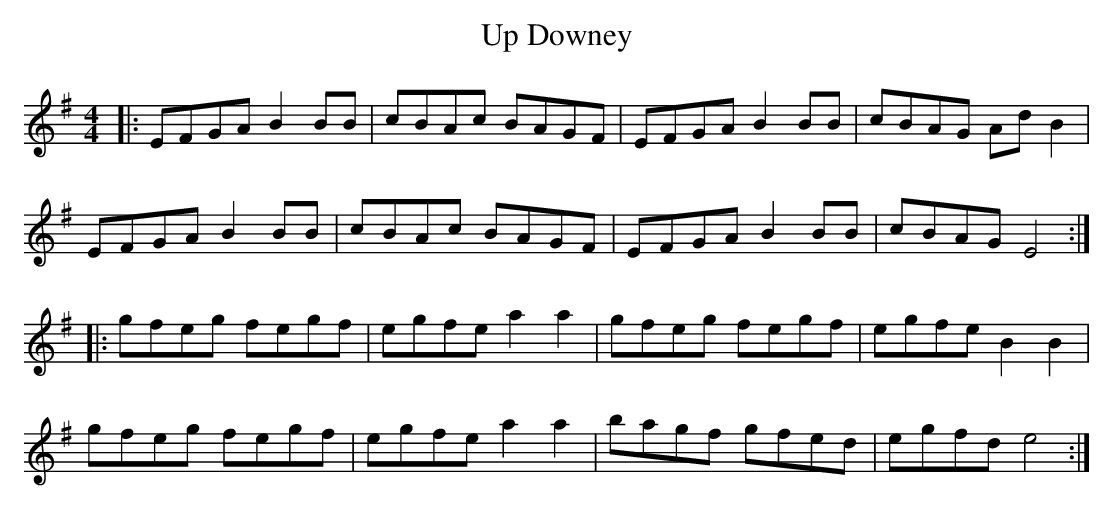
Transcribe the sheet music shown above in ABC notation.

X:1
T: Up Downey
M: 4/4
L: 1/8
K: Emin
|:EFGA B2 BB|cBAc BAGF|EFGA B2 BB|cBAG Ad B2|
EFGA B2 BB|cBAc BAGF|EFGA B2 BB|cBAG E4:|
|:gfeg fegf|egfe a2 a2|gfeg fegf|egfe B2 B2|
gfeg fegf|egfe a2 a2|bagf gfed|egfd e4:|
